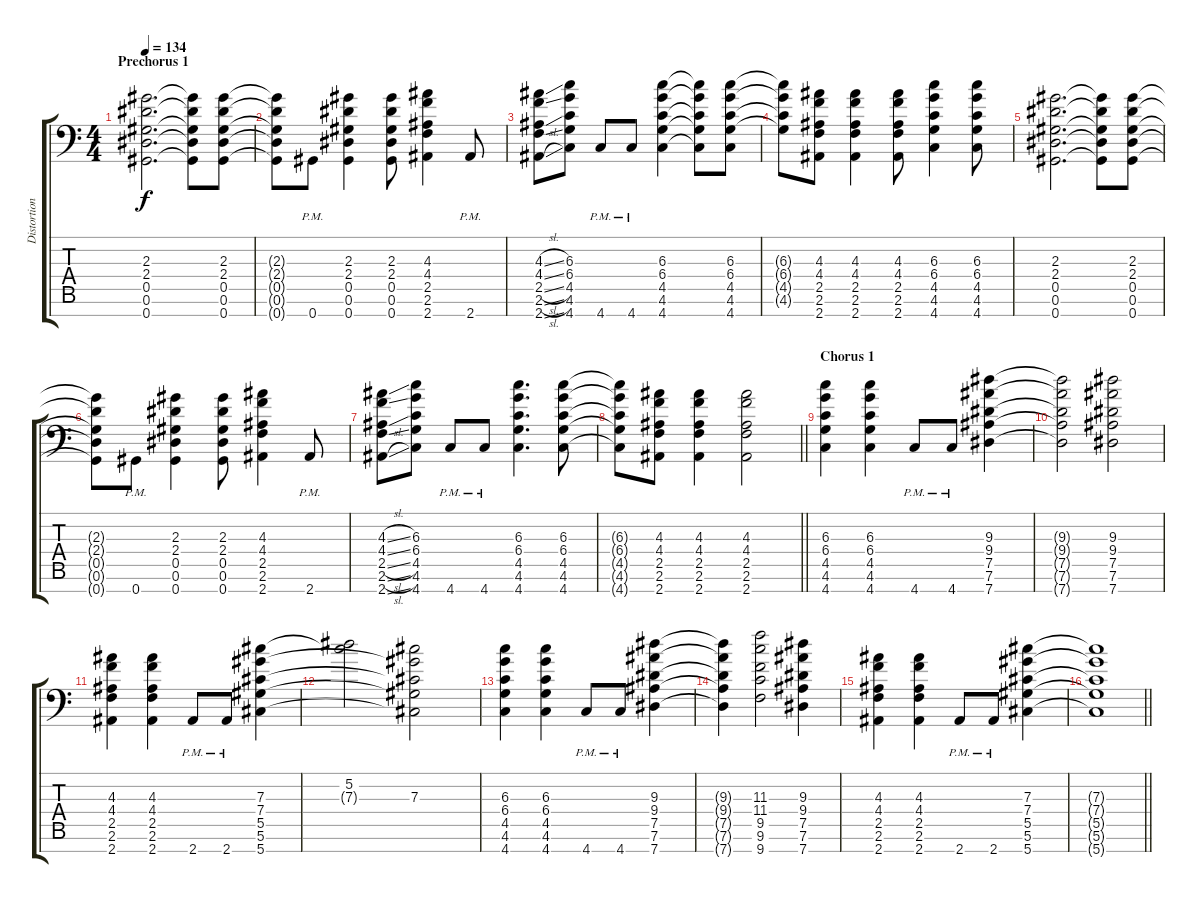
\track ("Distortion" "Distortion") {instrument distortionguitar}
\staff {score tabs}
\tuning (Eb4 Bb3 Gb3 Db3 Ab2 Eb2 Ab1) {hide}
\ts (4 4)
\section ("" "Prechorus 1")
\tempo 134
\clef f4
\ks c
(2.3 2.4 0.5 0.6 0.7).2{d dy f} (2.3{t} 2.4{t} 0.5{t} 0.6{t} 0.7{t}).8 (2.3 2.4 0.5 0.6 0.7).8 |
(2.3{t} 2.4{t} 0.5{t} 0.6{t} 0.7{t}).8 0.7{pm}.8 (2.3 2.4 0.5 0.6 0.7).4 (2.3 2.4 0.5 0.6 0.7).8 (4.3 4.4 2.5 2.6 2.7).4 2.7{pm}.8 |
(4.3{sl} 4.4{sl} 2.5{sl} 2.6{sl} 2.7{sl}).8 (6.3 6.4 4.5 4.6 4.7).8 4.7{pm}.8 4.7{pm}.8 (6.3 6.4 4.5 4.6 4.7).4 (6.3{t} 6.4{t} 4.5{t} 4.6{t} 4.7{t}).8 (6.3 6.4 4.5 4.6 4.7).8 |
(6.3{t} 6.4{t} 4.5{t} 4.6{t}).8 (4.3 4.4 2.5 2.6 2.7).8 (4.3 4.4 2.5 2.6 2.7).4 (4.3 4.4 2.5 2.6 2.7).8 (6.3 6.4 4.5 4.6 4.7).4 (6.3 6.4 4.5 4.6 4.7).8 |
(2.3 2.4 0.5 0.6 0.7).2{d} (2.3{t} 2.4{t} 0.5{t} 0.6{t} 0.7{t}).8 (2.3 2.4 0.5 0.6 0.7).8 |
(2.3{t} 2.4{t} 0.5{t} 0.6{t} 0.7{t}).8 0.7{pm}.8 (2.3 2.4 0.5 0.6 0.7).4 (2.3 2.4 0.5 0.6 0.7).8 (4.3 4.4 2.5 2.6 2.7).4 2.7{pm}.8 |
(4.3{sl} 4.4{sl} 2.5{sl} 2.6{sl} 2.7{sl}).8 (6.3 6.4 4.5 4.6 4.7).8 4.7{pm}.8 4.7{pm}.8 (6.3 6.4 4.5 4.6 4.7).4{d} (6.3 6.4 4.5 4.6 4.7).8 |
\barLineRight lightlight
(6.3{t} 6.4{t} 4.5{t} 4.6{t} 4.7{t}).8 (4.3 4.4 2.5 2.6 2.7).8 (4.3 4.4 2.5 2.6 2.7).4 (4.3 4.4 2.5 2.6 2.7).2 |
\section ("" "Chorus 1")
(6.3 6.4 4.5 4.6 4.7).4 (6.3 6.4 4.5 4.6 4.7).4 4.7{pm}.8 4.7{pm}.8 (9.3 9.4 7.5 7.6 7.7).4 |
(9.3{t} 9.4{t} 7.5{t} 7.6{t} 7.7{t}).2 (9.3 9.4 7.5 7.6 7.7).2 |
(4.3 4.4 2.5 2.6 2.7).4 (4.3 4.4 2.5 2.6 2.7).4 2.7{pm}.8 2.7{pm}.8 (7.3 7.4 5.5 5.6 5.7).4 |
(5.2 7.3{t}).2 (7.3 7.4{t} 5.5{t} 5.6{t} 5.7{t}).2 |
(6.3 6.4 4.5 4.6 4.7).4 (6.3 6.4 4.5 4.6 4.7).4 4.7{pm}.8 4.7{pm}.8 (9.3 9.4 7.5 7.6 7.7).4 |
(9.3{t} 9.4{t} 7.5{t} 7.6{t} 7.7{t}).4 (11.3 11.4 9.5 9.6 9.7).2 (9.3 9.4 7.5 7.6 7.7).4 |
(4.3 4.4 2.5 2.6 2.7).4 (4.3 4.4 2.5 2.6 2.7).4 2.7{pm}.8 2.7{pm}.8 (7.3 7.4 5.5 5.6 5.7).4 |
\barLineRight lightlight
(7.3{t} 7.4{t} 5.5{t} 5.6{t} 5.7{t}).1
